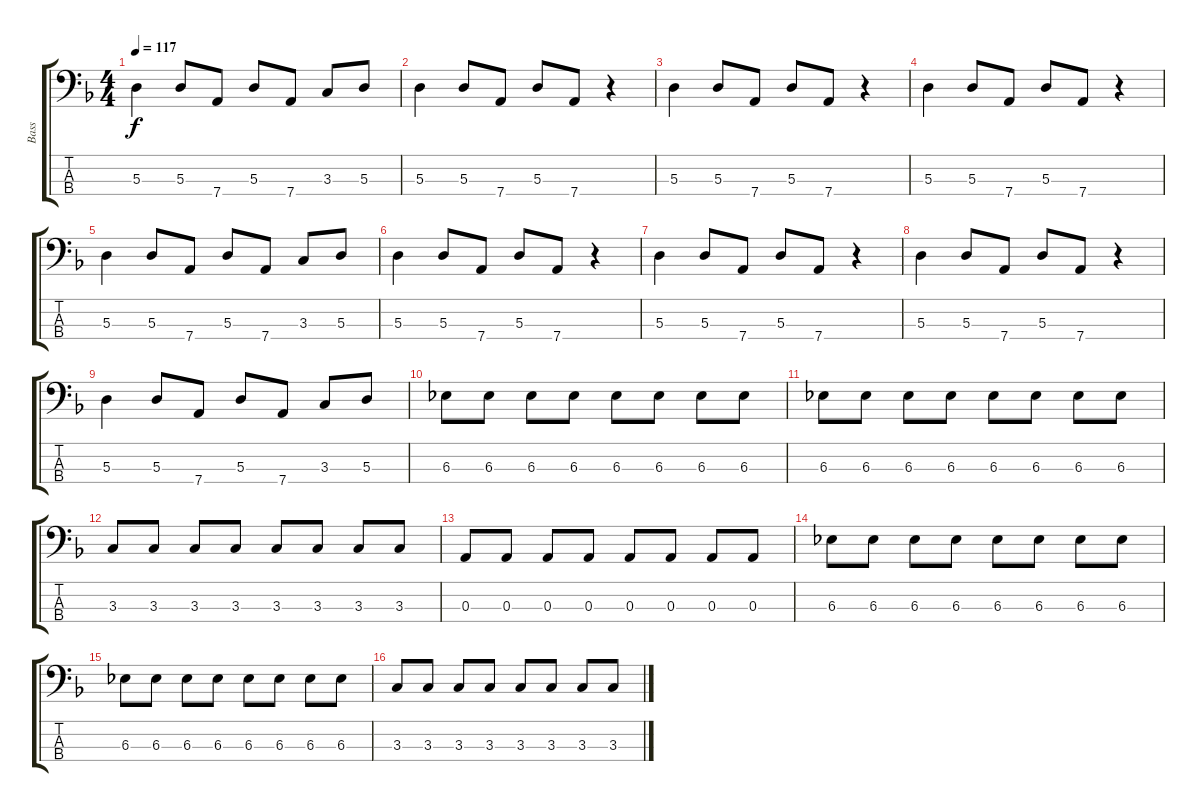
\track ("Bass" "Bass") {instrument electricbassfinger}
\staff {score tabs}
\tuning (G2 D2 A1 D1) {hide}
\ts (4 4)
\tempo 117
\clef f4
\ks f
5.3.4{dy f} 5.3.8 7.4.8 5.3.8 7.4.8 3.3.8 5.3.8 |
5.3.4 5.3.8 7.4.8 5.3.8 7.4.8 r.4 |
5.3.4 5.3.8 7.4.8 5.3.8 7.4.8 r.4 |
5.3.4 5.3.8 7.4.8 5.3.8 7.4.8 r.4 |
5.3.4 5.3.8 7.4.8 5.3.8 7.4.8 3.3.8 5.3.8 |
5.3.4 5.3.8 7.4.8 5.3.8 7.4.8 r.4 |
5.3.4 5.3.8 7.4.8 5.3.8 7.4.8 r.4 |
5.3.4 5.3.8 7.4.8 5.3.8 7.4.8 r.4 |
5.3.4 5.3.8 7.4.8 5.3.8 7.4.8 3.3.8 5.3.8 |
6.3.8 6.3.8 6.3.8 6.3.8 6.3.8 6.3.8 6.3.8 6.3.8 |
6.3.8 6.3.8 6.3.8 6.3.8 6.3.8 6.3.8 6.3.8 6.3.8 |
3.3.8 3.3.8 3.3.8 3.3.8 3.3.8 3.3.8 3.3.8 3.3.8 |
0.3.8 0.3.8 0.3.8 0.3.8 0.3.8 0.3.8 0.3.8 0.3.8 |
6.3.8 6.3.8 6.3.8 6.3.8 6.3.8 6.3.8 6.3.8 6.3.8 |
6.3.8 6.3.8 6.3.8 6.3.8 6.3.8 6.3.8 6.3.8 6.3.8 |
3.3.8 3.3.8 3.3.8 3.3.8 3.3.8 3.3.8 3.3.8 3.3.8
